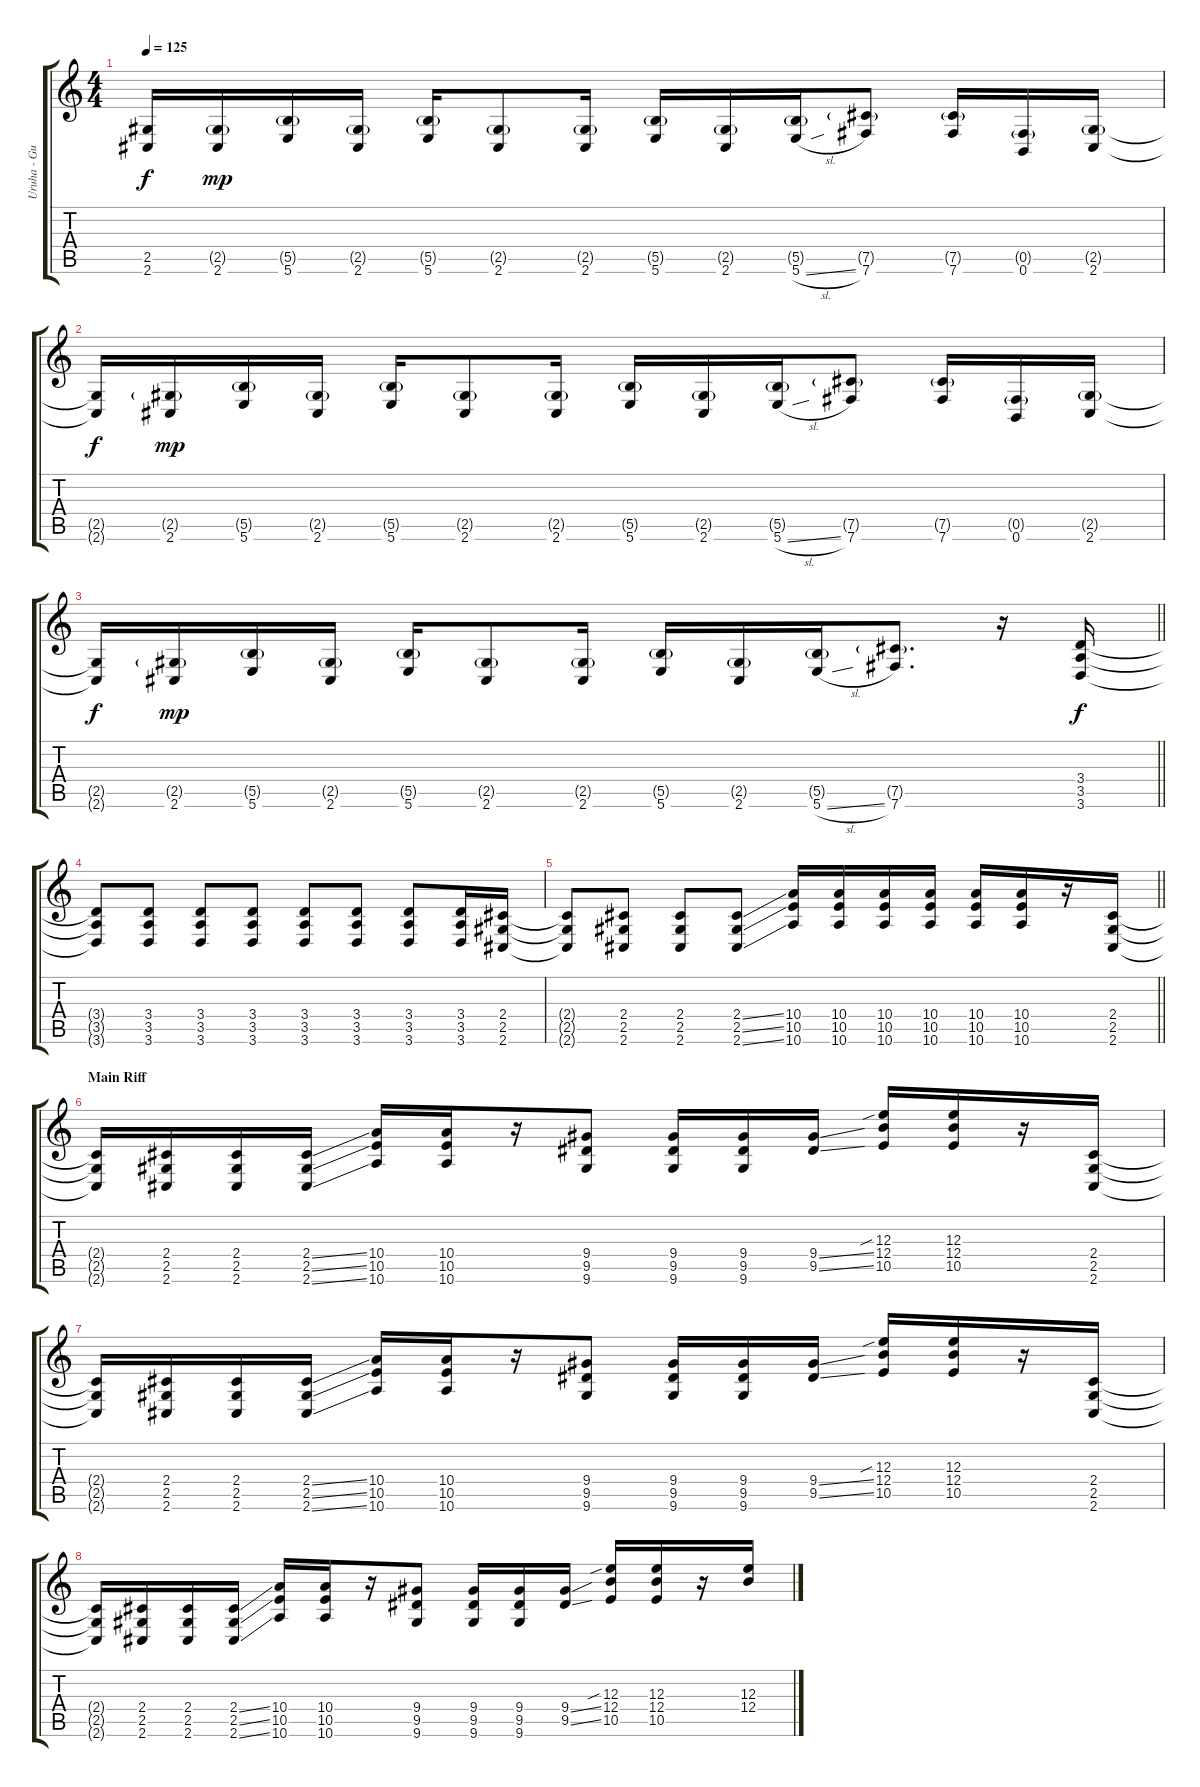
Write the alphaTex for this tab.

\track ("Uruha - Guitar 1" "Uruha - Gu") {instrument overdrivenguitar}
\staff {score tabs}
\tuning (Db4 Ab3 E3 B2 Gb2 B1) {hide}
\ts (4 4)
\tempo 125
\clef g2
\ks c
(2.5{t} 2.6{t}).16{dy f} (2.5{g} 2.6).16{dy mp} (5.5{g} 5.6).16 (2.5{g} 2.6).16 (5.5{g} 5.6).16 (2.5{g} 2.6).8 (2.5{g} 2.6).16 (5.5{g} 5.6).16 (2.5{g} 2.6).16 (5.5{g} 5.6{sl}).16 (7.5{g} 7.6).8 (7.5{g} 7.6).16 (0.5{g} 0.6).16 (2.5{g} 2.6).16 |
(2.5{t} 2.6{t}).16{dy f} (2.5{g} 2.6).16{dy mp} (5.5{g} 5.6).16 (2.5{g} 2.6).16 (5.5{g} 5.6).16 (2.5{g} 2.6).8 (2.5{g} 2.6).16 (5.5{g} 5.6).16 (2.5{g} 2.6).16 (5.5{g} 5.6{sl}).16 (7.5{g} 7.6).8 (7.5{g} 7.6).16 (0.5{g} 0.6).16 (2.5{g} 2.6).16 |
\barLineRight lightlight
(2.5{t} 2.6{t}).16{dy f} (2.5{g} 2.6).16{dy mp} (5.5{g} 5.6).16 (2.5{g} 2.6).16 (5.5{g} 5.6).16 (2.5{g} 2.6).8 (2.5{g} 2.6).16 (5.5{g} 5.6).16 (2.5{g} 2.6).16 (5.5{g} 5.6{sl}).16 (7.5{g} 7.6).8{d} r.16 (3.4 3.5 3.6).16{dy f} |
(3.4{t} 3.5{t} 3.6{t}).8 (3.4 3.5 3.6).8 (3.4 3.5 3.6).8 (3.4 3.5 3.6).8 (3.4 3.5 3.6).8 (3.4 3.5 3.6).8 (3.4 3.5 3.6).8 (3.4 3.5 3.6).16 (2.4 2.5 2.6).16 |
\barLineRight lightlight
(2.4{t} 2.5{t} 2.6{t}).8 (2.4 2.5 2.6).8 (2.4 2.5 2.6).8 (2.4{ss} 2.5{ss} 2.6{ss}).8 (10.4 10.5 10.6).16 (10.4 10.5 10.6).16 (10.4 10.5 10.6).16 (10.4 10.5 10.6).16 (10.4 10.5 10.6).16 (10.4 10.5 10.6).16 r.16 (2.4 2.5 2.6).16 |
\section ("" "Main Riff")
(2.4{t} 2.5{t} 2.6{t}).16 (2.4 2.5 2.6).16 (2.4 2.5 2.6).16 (2.4{ss} 2.5{ss} 2.6{ss}).16 (10.4 10.5 10.6).16 (10.4 10.5 10.6).16 r.16 (9.4 9.5 9.6).8 (9.4 9.5 9.6).16 (9.4 9.5 9.6).16 (9.4{ss} 9.5{ss}).16 (12.3{sib} 12.4 10.5).16 (12.3 12.4 10.5).16 r.16 (2.4 2.5 2.6).16 |
(2.4{t} 2.5{t} 2.6{t}).16 (2.4 2.5 2.6).16 (2.4 2.5 2.6).16 (2.4{ss} 2.5{ss} 2.6{ss}).16 (10.4 10.5 10.6).16 (10.4 10.5 10.6).16 r.16 (9.4 9.5 9.6).8 (9.4 9.5 9.6).16 (9.4 9.5 9.6).16 (9.4{ss} 9.5{ss}).16 (12.3{sib} 12.4 10.5).16 (12.3 12.4 10.5).16 r.16 (2.4 2.5 2.6).16 |
(2.4{t} 2.5{t} 2.6{t}).16 (2.4 2.5 2.6).16 (2.4 2.5 2.6).16 (2.4{ss} 2.5{ss} 2.6{ss}).16 (10.4 10.5 10.6).16 (10.4 10.5 10.6).16 r.16 (9.4 9.5 9.6).8 (9.4 9.5 9.6).16 (9.4 9.5 9.6).16 (9.4{ss} 9.5{ss}).16 (12.3{sib} 12.4 10.5).16 (12.3 12.4 10.5).16 r.16 (12.3 12.4).16
